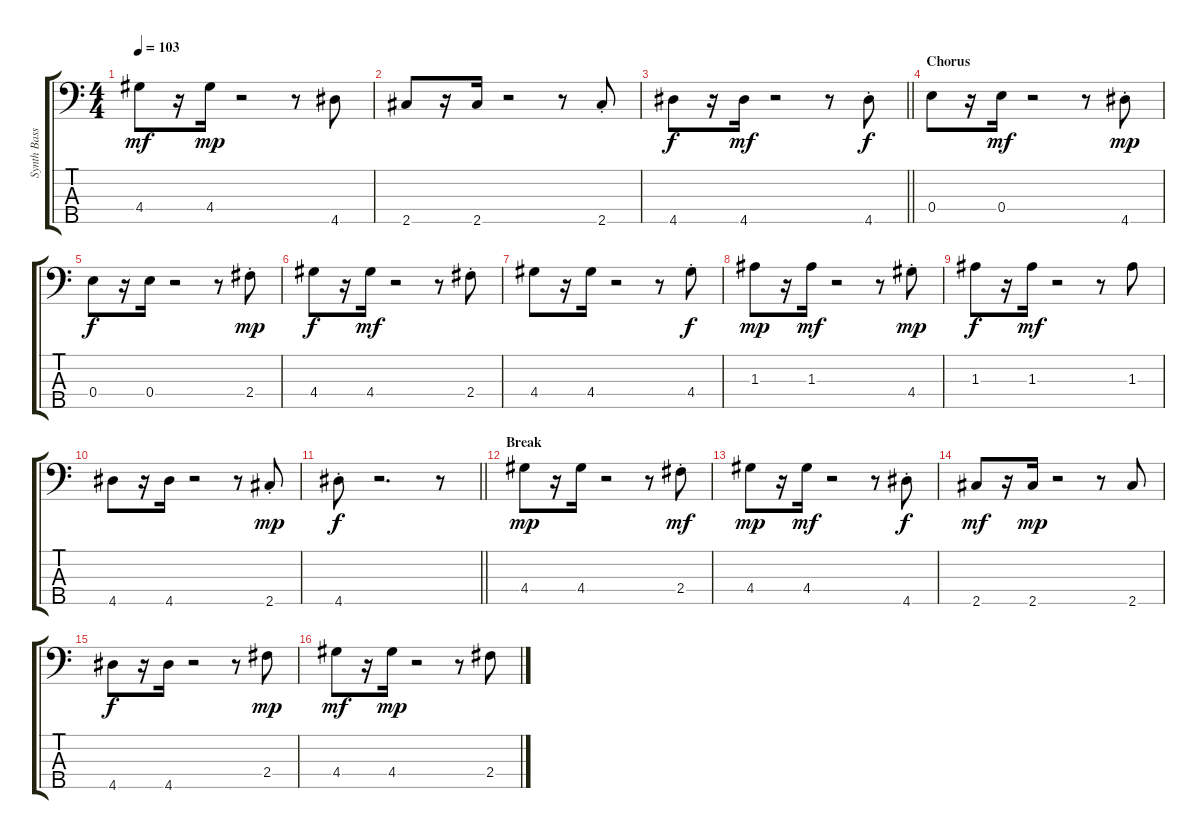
\track ("Synth Bass" "Synth Bass") {instrument synthbass2}
\staff {score tabs}
\tuning (G2 D2 A1 E1 B0) {hide}
\ts (4 4)
\tempo 103
\clef f4
\ks c
4.4.8{ot 8vb dy mf} r.16{ot 8vb} 4.4.16{ot 8vb dy mp} r.2{ot 8vb} r.8{ot 8vb} 4.5.8{ot 8vb} |
2.5.8{ot 8vb} r.16{ot 8vb} 2.5.16{ot 8vb} r.2{ot 8vb} r.8{ot 8vb} 2.5{st}.8{ot 8vb} |
\barLineRight lightlight
4.5.8{ot 8vb dy f} r.16{ot 8vb} 4.5.16{ot 8vb dy mf} r.2{ot 8vb} r.8{ot 8vb} 4.5{st}.8{ot 8vb dy f} |
\section ("" "Chorus")
0.4.8{ot 8vb} r.16{ot 8vb} 0.4.16{ot 8vb dy mf} r.2{ot 8vb} r.8{ot 8vb} 4.5{st}.8{ot 8vb dy mp} |
0.4.8{ot 8vb dy f} r.16{ot 8vb} 0.4.16{ot 8vb} r.2{ot 8vb} r.8{ot 8vb} 2.4{st}.8{ot 8vb dy mp} |
4.4.8{ot 8vb dy f} r.16{ot 8vb} 4.4.16{ot 8vb dy mf} r.2{ot 8vb} r.8{ot 8vb} 2.4{st}.8{ot 8vb} |
4.4.8{ot 8vb} r.16{ot 8vb} 4.4.16{ot 8vb} r.2{ot 8vb} r.8{ot 8vb} 4.4{st}.8{ot 8vb dy f} |
1.3.8{ot 8vb dy mp} r.16{ot 8vb} 1.3.16{ot 8vb dy mf} r.2{ot 8vb} r.8{ot 8vb} 4.4{st}.8{ot 8vb dy mp} |
1.3.8{ot 8vb dy f} r.16{ot 8vb} 1.3.16{ot 8vb dy mf} r.2{ot 8vb} r.8{ot 8vb} 1.3.8{ot 8vb} |
4.5.8{ot 8vb} r.16{ot 8vb} 4.5.16{ot 8vb} r.2{ot 8vb} r.8{ot 8vb} 2.5{st}.8{ot 8vb dy mp} |
\barLineRight lightlight
4.5{st}.8{ot 8vb dy f} r.2{d ot 8vb} r.8{ot 8vb} |
\section ("" "Break")
4.4.8{ot 8vb dy mp} r.16{ot 8vb} 4.4.16{ot 8vb} r.2{ot 8vb} r.8{ot 8vb} 2.4{st}.8{ot 8vb dy mf} |
4.4.8{ot 8vb dy mp} r.16{ot 8vb} 4.4.16{ot 8vb dy mf} r.2{ot 8vb} r.8{ot 8vb} 4.5{st}.8{ot 8vb dy f} |
2.5.8{ot 8vb dy mf} r.16{ot 8vb} 2.5.16{ot 8vb dy mp} r.2{ot 8vb} r.8{ot 8vb} 2.5.8{ot 8vb} |
4.5.8{ot 8vb dy f} r.16{ot 8vb} 4.5.16{ot 8vb} r.2{ot 8vb} r.8{ot 8vb} 2.4.8{ot 8vb dy mp} |
4.4.8{ot 8vb dy mf} r.16{ot 8vb} 4.4.16{ot 8vb dy mp} r.2{ot 8vb} r.8{ot 8vb} 2.4.8{ot 8vb}
